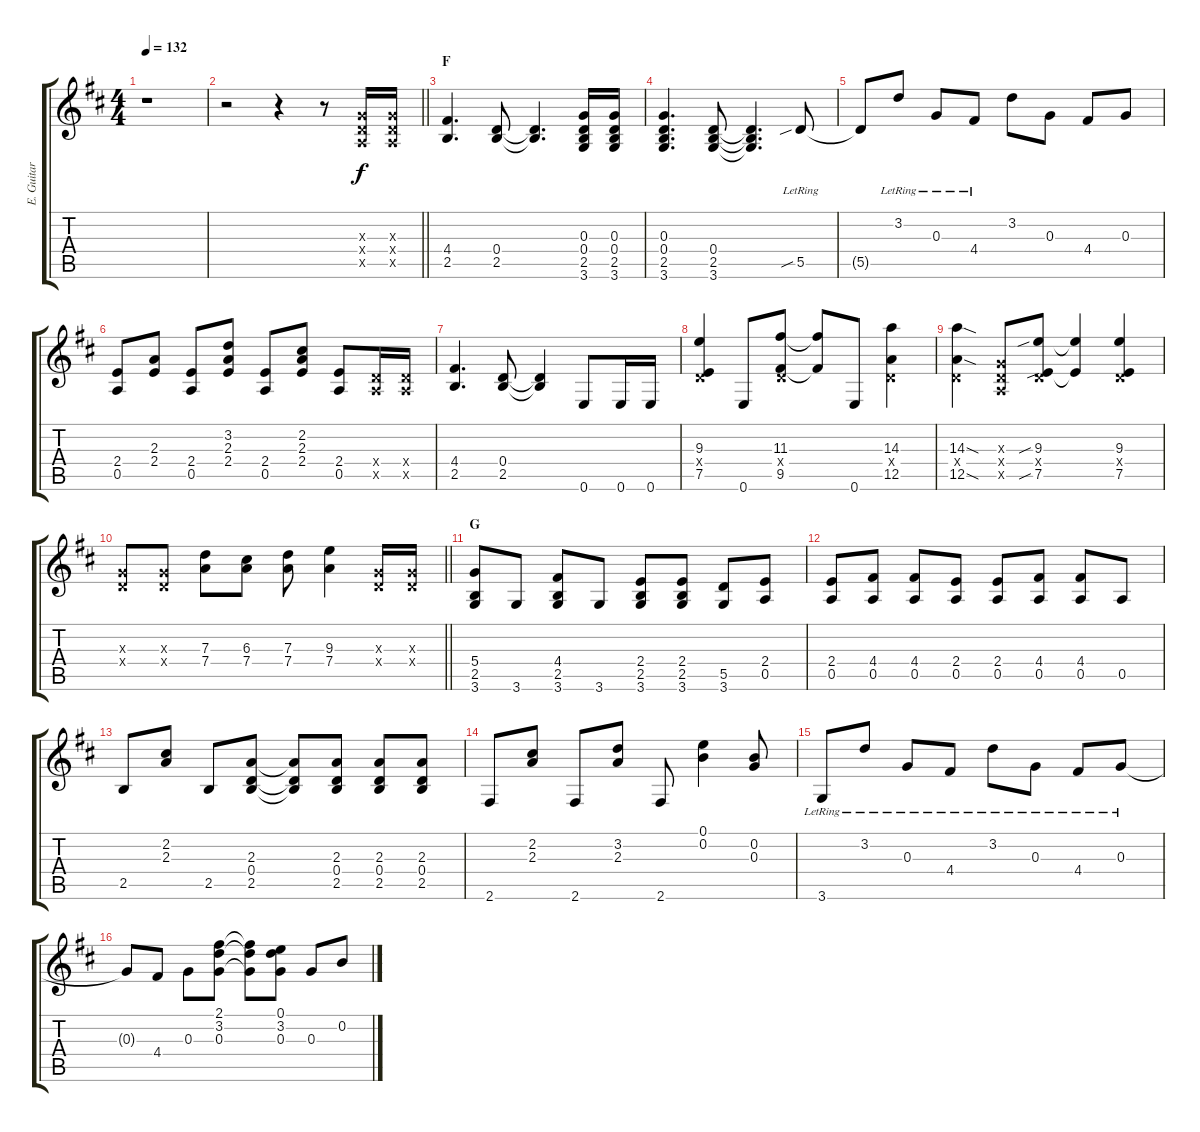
\track ("E. Guitar II" "E. Guitar ") {instrument overdrivenguitar}
\staff {score tabs}
\tuning (E4 B3 G3 D3 A2 E2) {hide}
\ts (4 4)
\tempo 132
\clef g2
\ks d
r.1{dy f} |
\barLineRight lightlight
r.2 r.4 r.8 (0.3{x} 0.4{x} 0.5{x}).16 (0.3{x} 0.4{x} 0.5{x}).16 |
\section ("" "F")
(4.4 2.5).4{d} (0.4 2.5).8 (0.4{t} 2.5{t}).4{d} (0.3 0.4 2.5 3.6).16 (0.3 0.4 2.5 3.6).16 |
(0.3 0.4 2.5 3.6).4{d} (0.4 2.5 3.6).8 (0.4{t} 2.5{t} 3.6{t}).4{d} 5.5{sib lr}.8 |
5.5{t}.8 3.2{lr}.8 0.3{lr}.8 4.4{lr}.8 3.2.8 0.3.8 4.4.8 0.3.8 |
(2.4 0.5).8 (2.3 2.4).8 (2.4 0.5).8 (3.2 2.3 2.4).8 (2.4 0.5).8 (2.2 2.3 2.4).8 (2.4 0.5).8 (0.4{x} 0.5{x}).16 (0.4{x} 0.5{x}).16 |
(4.4 2.5).4{d} (0.4 2.5).8 (0.4{t} 2.5{t}).4 0.6.8 0.6.16 0.6.16 |
(9.3 0.4{x} 7.5).4 0.6.8 (11.3 0.4{x} 9.5).8 (11.3{t} 9.5{t}).8 0.6.8 (14.3 0.4{x} 12.5).4 |
(14.3{sod} 0.4{x} 12.5{sod}).4 (0.3{x} 0.4{x} 0.5{x}).8 (9.3{sib} 0.4{x} 7.5{sib}).8 (9.3{t} 7.5{t}).4 (9.3 0.4{x} 7.5).4 |
\barLineRight lightlight
(0.3{x} 0.4{x}).8 (0.3{x} 0.4{x}).8 (7.3 7.4).8 (6.3 7.4).8 (7.3 7.4).8 (9.3 7.4).4 (0.3{x} 0.4{x}).16 (0.3{x} 0.4{x}).16 |
\section ("" "G")
(5.4 2.5 3.6).8 3.6.8 (4.4 2.5 3.6).8 3.6.8 (2.4 2.5 3.6).8 (2.4 2.5 3.6).8 (5.5 3.6).8 (2.4 0.5).8 |
(2.4 0.5).8 (4.4 0.5).8 (4.4 0.5).8 (2.4 0.5).8 (2.4 0.5).8 (4.4 0.5).8 (4.4 0.5).8 0.5.8 |
2.5.8 (2.2 2.3).8 2.5.8 (2.3 0.4 2.5).8 (2.3{t} 0.4{t} 2.5{t}).8 (2.3 0.4 2.5).8 (2.3 0.4 2.5).8 (2.3 0.4 2.5).8 |
2.6.8 (2.2 2.3).8 2.6.8 (3.2 2.3).8 2.6.8 (0.1 0.2).4 (0.2 0.3).8 |
3.6{lr}.8 3.2{lr}.8 0.3{lr}.8 4.4{lr}.8 3.2{lr}.8 0.3{lr}.8 4.4{lr}.8 0.3{lr}.8 |
0.3{t}.8 4.4.8 0.3.8 (2.1 3.2 0.3).8 (2.1{t} 3.2{t} 0.3{t}).8 (0.1 3.2 0.3).8 0.3.8 0.2.8
